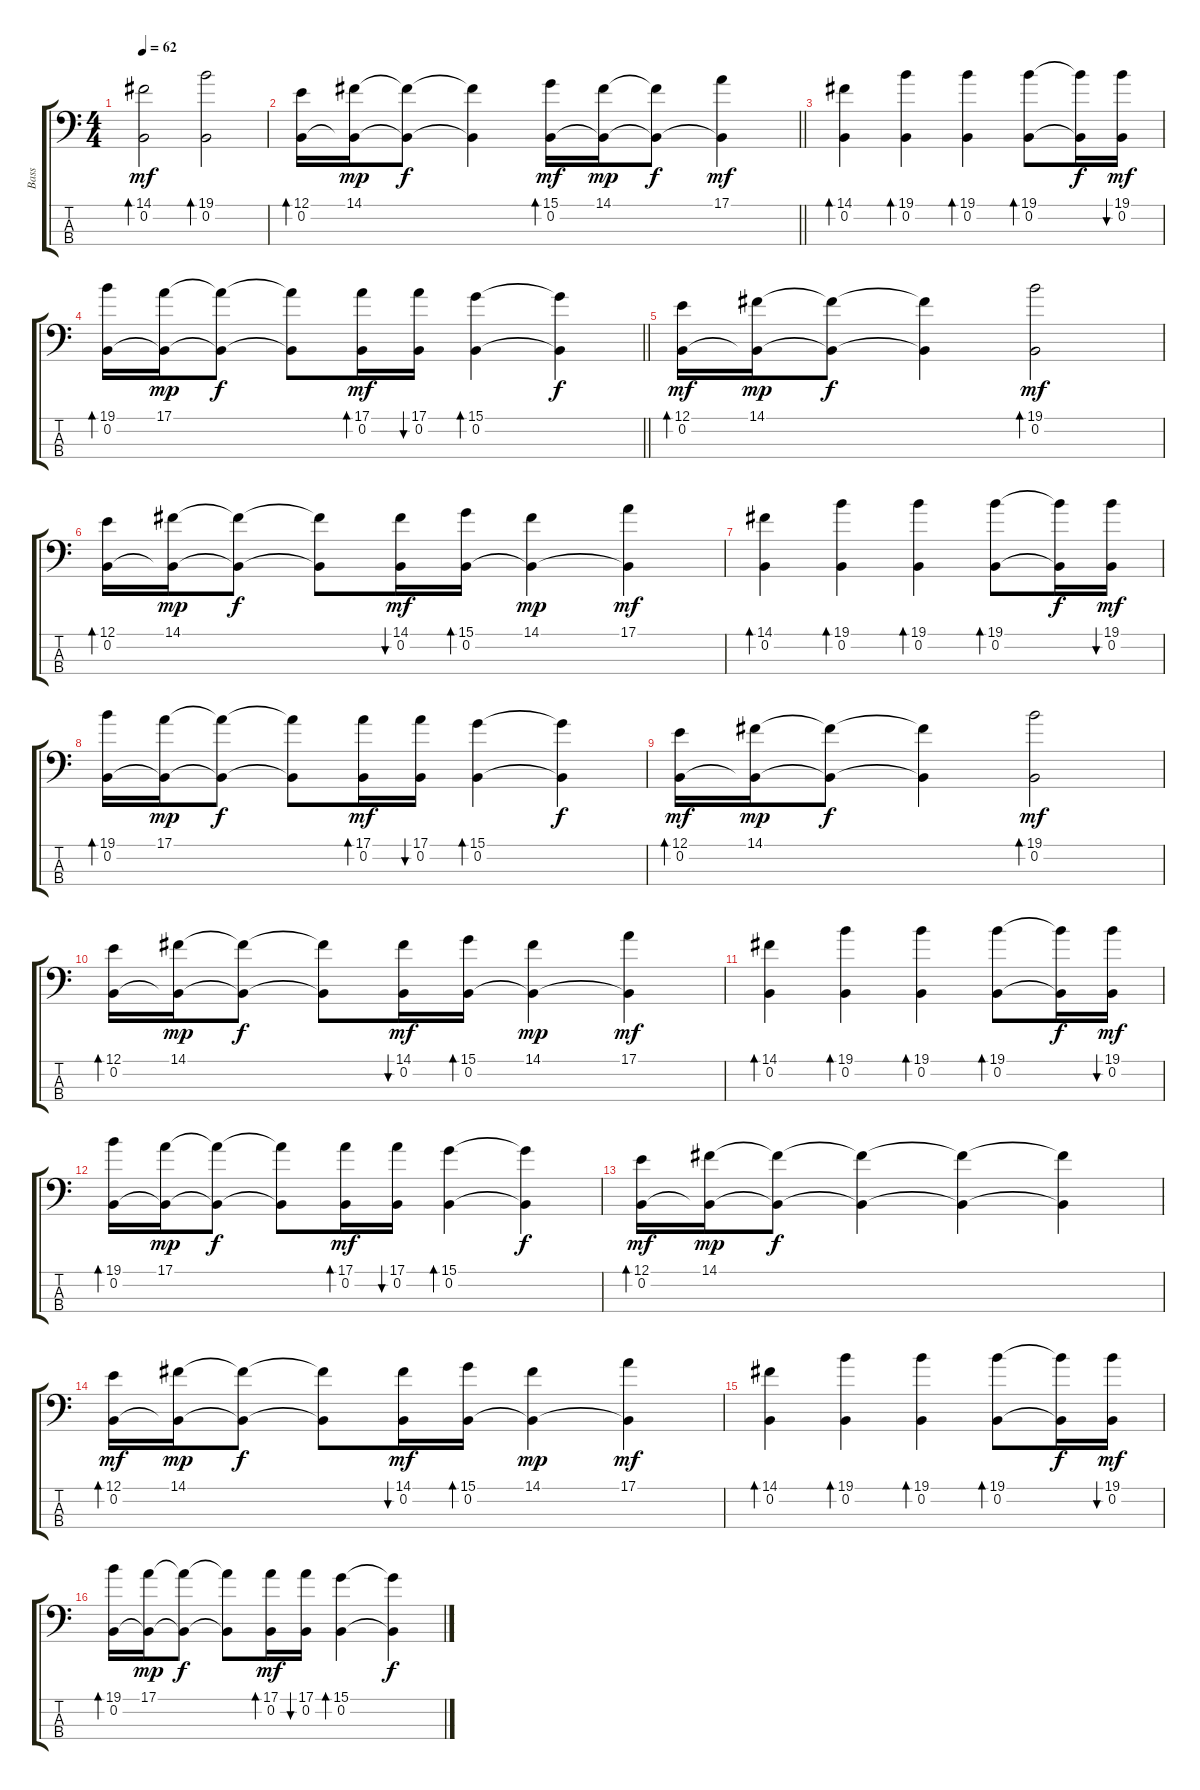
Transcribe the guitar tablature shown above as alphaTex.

\track ("Bass" "Bass") {instrument electricbassfinger}
\staff {score tabs}
\tuning (E2 B1 Gb1 B0) {hide}
\ts (4 4)
\tempo 62
\clef f4
\ks c
(14.1 0.2).2{bd 120 dy mf} (19.1 0.2).2{bd 120} |
\barLineRight lightlight
(12.1 0.2).16{bd 120} (14.1 0.2{t}).16{dy mp} (14.1{t} 0.2{t}).8{dy f} (14.1{t} 0.2{t}).4 (15.1 0.2).16{bd 120 dy mf} (14.1 0.2{t}).16{dy mp} (14.1{t} 0.2{t}).8{dy f} (17.1 0.2{t}).4{dy mf} |
\section ("" "")
(14.1 0.2).4{bd 120} (19.1 0.2).4{bd 120} (19.1 0.2).4{bd 120} (19.1 0.2).8{bd 120} (19.1{t} 0.2{t}).16{dy f} (19.1 0.2).16{bu 120 dy mf} |
\barLineRight lightlight
(19.1 0.2).16{bd 120} (17.1 0.2{t}).16{dy mp} (17.1{t} 0.2{t}).8{dy f} (17.1{t} 0.2{t}).8 (17.1 0.2).16{bd 120 dy mf} (17.1 0.2).16{bu 120} (15.1 0.2).4{bd 120} (15.1{t} 0.2{t}).4{dy f} |
\section ("" "")
(12.1 0.2).16{bd 120 dy mf} (14.1 0.2{t}).16{dy mp} (14.1{t} 0.2{t}).8{dy f} (14.1{t} 0.2{t}).4 (19.1 0.2).2{bd 120 dy mf} |
(12.1 0.2).16{bd 120} (14.1 0.2{t}).16{dy mp} (14.1{t} 0.2{t}).8{dy f} (14.1{t} 0.2{t}).8 (14.1 0.2).16{bu 120 dy mf} (15.1 0.2).16{bd 120} (14.1 0.2{t}).4{dy mp} (17.1 0.2{t}).4{dy mf} |
(14.1 0.2).4{bd 120} (19.1 0.2).4{bd 120} (19.1 0.2).4{bd 120} (19.1 0.2).8{bd 120} (19.1{t} 0.2{t}).16{dy f} (19.1 0.2).16{bu 120 dy mf} |
(19.1 0.2).16{bd 120} (17.1 0.2{t}).16{dy mp} (17.1{t} 0.2{t}).8{dy f} (17.1{t} 0.2{t}).8 (17.1 0.2).16{bd 120 dy mf} (17.1 0.2).16{bu 120} (15.1 0.2).4{bd 120} (15.1{t} 0.2{t}).4{dy f} |
(12.1 0.2).16{bd 120 dy mf} (14.1 0.2{t}).16{dy mp} (14.1{t} 0.2{t}).8{dy f} (14.1{t} 0.2{t}).4 (19.1 0.2).2{bd 120 dy mf} |
(12.1 0.2).16{bd 120} (14.1 0.2{t}).16{dy mp} (14.1{t} 0.2{t}).8{dy f} (14.1{t} 0.2{t}).8 (14.1 0.2).16{bu 120 dy mf} (15.1 0.2).16{bd 120} (14.1 0.2{t}).4{dy mp} (17.1 0.2{t}).4{dy mf} |
(14.1 0.2).4{bd 120} (19.1 0.2).4{bd 120} (19.1 0.2).4{bd 120} (19.1 0.2).8{bd 120} (19.1{t} 0.2{t}).16{dy f} (19.1 0.2).16{bu 120 dy mf} |
(19.1 0.2).16{bd 120} (17.1 0.2{t}).16{dy mp} (17.1{t} 0.2{t}).8{dy f} (17.1{t} 0.2{t}).8 (17.1 0.2).16{bd 120 dy mf} (17.1 0.2).16{bu 120} (15.1 0.2).4{bd 120} (15.1{t} 0.2{t}).4{dy f} |
(12.1 0.2).16{bd 120 dy mf} (14.1 0.2{t}).16{dy mp} (14.1{t} 0.2{t}).8{dy f} (14.1{t} 0.2{t}).4 (14.1{t} 0.2{t}).4 (14.1{t} 0.2{t}).4 |
(12.1 0.2).16{bd 120 dy mf} (14.1 0.2{t}).16{dy mp} (14.1{t} 0.2{t}).8{dy f} (14.1{t} 0.2{t}).8 (14.1 0.2).16{bu 120 dy mf} (15.1 0.2).16{bd 120} (14.1 0.2{t}).4{dy mp} (17.1 0.2{t}).4{dy mf} |
(14.1 0.2).4{bd 120} (19.1 0.2).4{bd 120} (19.1 0.2).4{bd 120} (19.1 0.2).8{bd 120} (19.1{t} 0.2{t}).16{dy f} (19.1 0.2).16{bu 120 dy mf} |
(19.1 0.2).16{bd 120} (17.1 0.2{t}).16{dy mp} (17.1{t} 0.2{t}).8{dy f} (17.1{t} 0.2{t}).8 (17.1 0.2).16{bd 120 dy mf} (17.1 0.2).16{bu 120} (15.1 0.2).4{bd 120} (15.1{t} 0.2{t}).4{dy f}
